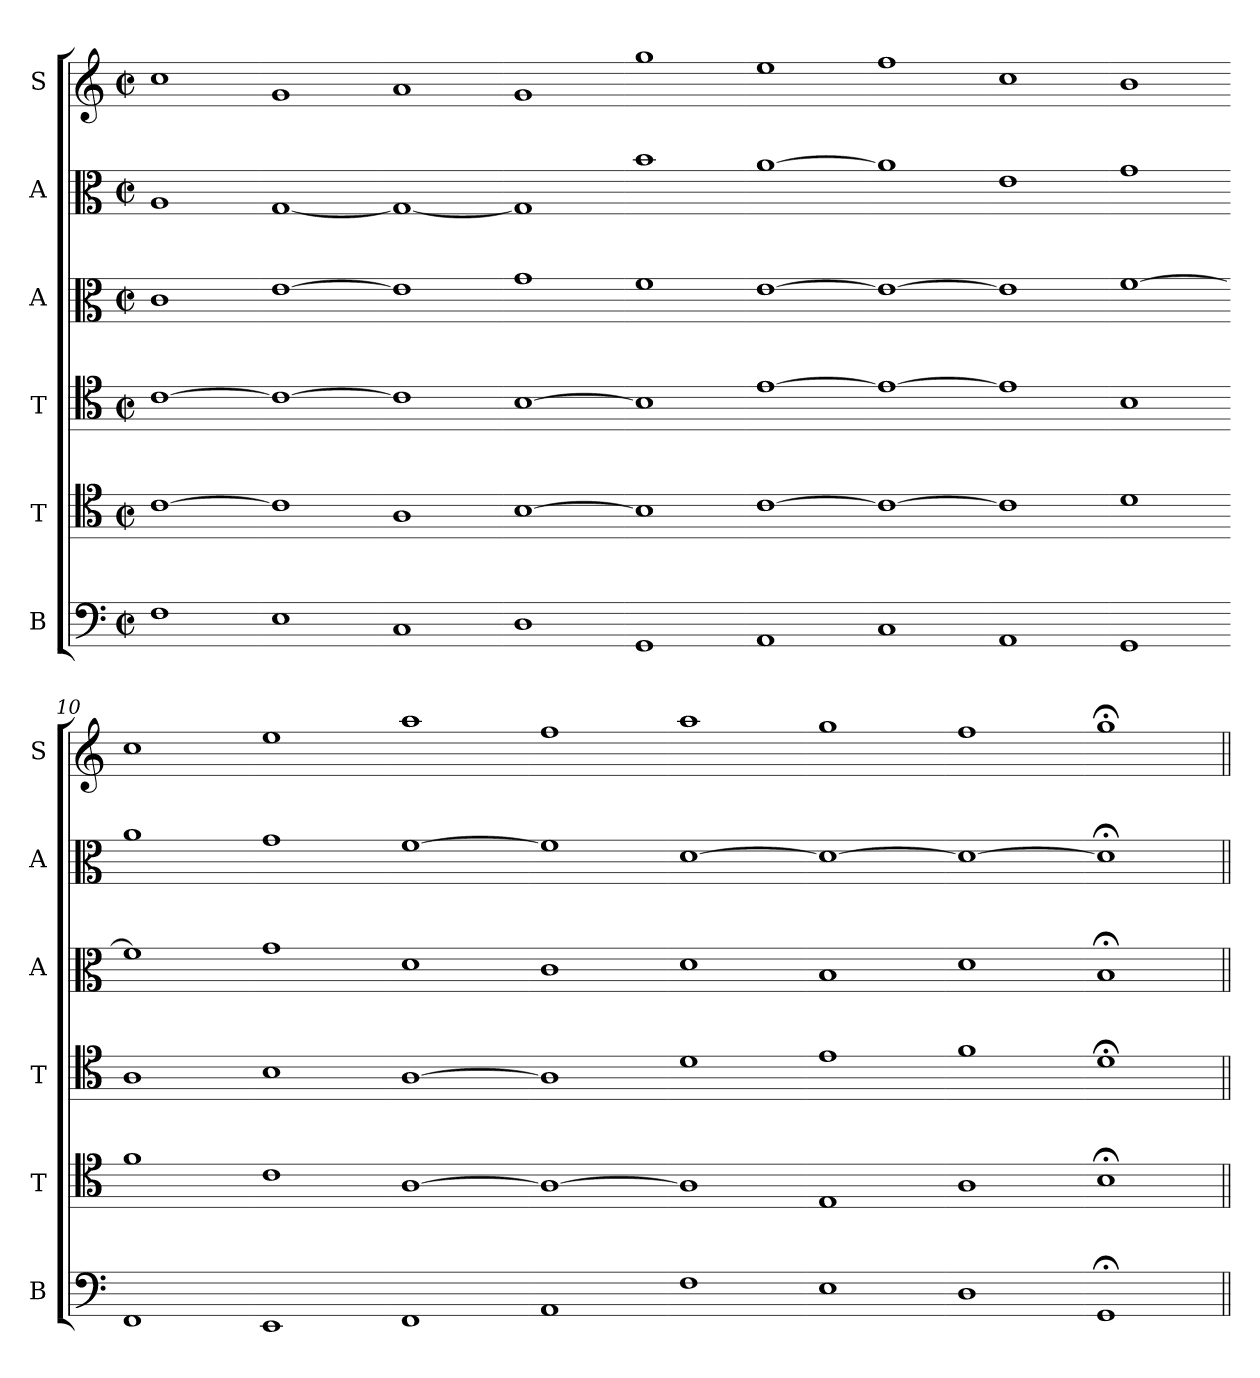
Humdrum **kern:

**kern	**kern	**kern	**kern	**kern	**kern
*part6	*part5	*part4	*part3	*part2	*part1
*staff6	*staff5	*staff4	*staff3	*staff2	*staff1
*I"B	*I"T	*I"T	*I"A	*I"A	*I"S
*I'B	*I'T	*I'T	*I'A	*I'A	*I'S
*clefF4	*clefC4	*clefC4	*clefC3	*clefC3	*clefG2
*k[]	*k[]	*k[]	*k[]	*k[]	*k[]
*M2/2	*M2/2	*M2/2	*M2/2	*M2/2	*M2/2
*met(c|)	*met(c|)	*met(c|)	*met(c|)	*met(c|)	*met(c|)
*MM208	*MM208	*MM208	*MM208	*MM208	*MM208
=1	=1	=1	=1	=1	=1
1F	[1c	[1c	1c	1A	1cc
=2-	=2-	=2-	=2-	=2-	=2-
1E	1c]	1c_	[1e	[1G	1g
=3-	=3-	=3-	=3-	=3-	=3-
1C	1A	1c]	1e]	1G_	1a
=4-	=4-	=4-	=4-	=4-	=4-
1D	[1B	[1B	1g	1G]	1g
=5-	=5-	=5-	=5-	=5-	=5-
1GG	1B]	1B]	1f	1b	1gg
=6-	=6-	=6-	=6-	=6-	=6-
1AA	[1c	[1e	[1e	[1a	1ee
=7-	=7-	=7-	=7-	=7-	=7-
1C	1c_	1e_	1e_	1a]	1ff
=8-	=8-	=8-	=8-	=8-	=8-
1AA	1c]	1e]	1e]	1e	1cc
=9-	=9-	=9-	=9-	=9-	=9-
1GG	1d	1B	[1f	1g	1b
=10-	=10-	=10-	=10-	=10-	=10-
1FF	1f	1A	1f]	1a	1cc
=11-	=11-	=11-	=11-	=11-	=11-
1EE	1c	1B	1g	1g	1ee
=12-	=12-	=12-	=12-	=12-	=12-
1FF	[1A	[1A	1d	[1f	1aa
=13-	=13-	=13-	=13-	=13-	=13-
1AA	1A_	1A]	1c	1f]	1ff
=14-	=14-	=14-	=14-	=14-	=14-
1F	1A]	1d	1d	[1d	1aa
=15-	=15-	=15-	=15-	=15-	=15-
1E	1E	1e	1B	1d_	1gg
=16-	=16-	=16-	=16-	=16-	=16-
1D	1A	1f	1d	1d_	1ff
=17-	=17-	=17-	=17-	=17-	=17-
1GG;<	1B;<	1d;<	1B;<	1d;]	1gg;<
=||	=||	=||	=||	=||	=||
*-	*-	*-	*-	*-	*-
